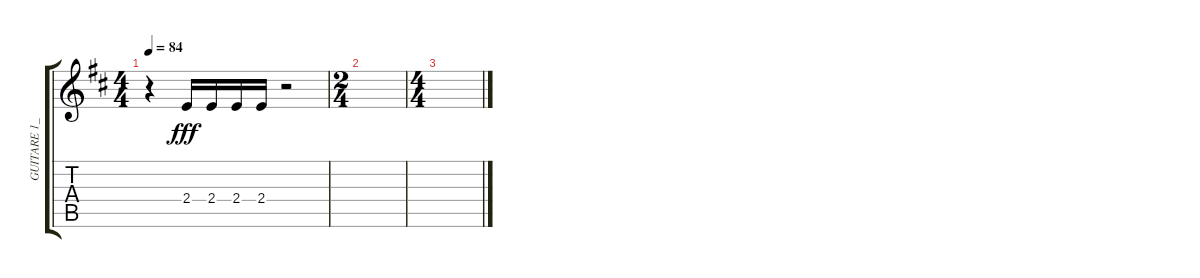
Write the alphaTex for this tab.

\track ("GUITARE 1_2" "GUITARE 1_") {instrument distortionguitar}
\staff {score tabs}
\tuning (E4 B3 G3 D3 A2 E2) {hide}
\ts (4 4)
\tempo 84
\clef g2
\ks d
r.4{dy fff} 2.4.16 2.4.16 2.4.16 2.4.16 r.2 |
\ts (2 4)
|
\ts (4 4)
